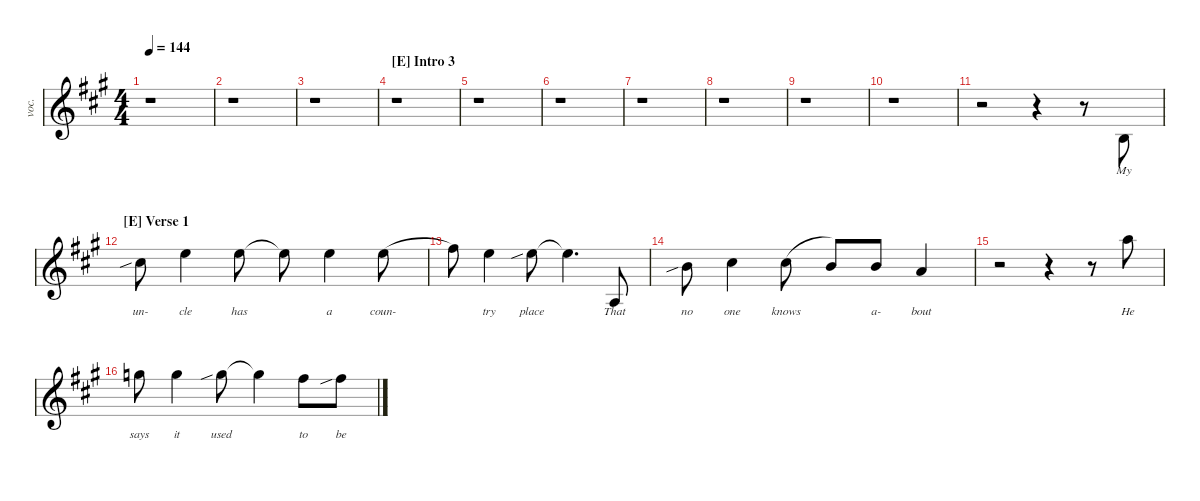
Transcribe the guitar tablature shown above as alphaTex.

\defaultSystemsLayout 4
\hideDynamics
\bracketExtendMode nobrackets
\track ("Vocals" "voc.") {instrument voiceoohs}
\staff {score}
\tuning (E4 B3 G3 D3 A2 E2)
\displaytranspose 12
\ts (4 4)
\tempo 144
\clef g2
\ks a
r.1{dy mf beam Down} |
r.1{beam Down} |
r.1{beam Down} |
\section ("E" "Intro 3")
r.1{beam Down} |
r.1{beam Down} |
r.1{beam Down} |
r.1{beam Down} |
r.1{beam Down} |
r.1{beam Down} |
r.1{beam Down} |
r.2{beam Down} r.4{beam Down} r.8{beam Down} 2.5{acc forcenatural}.8{lyrics (0 "My") lyrics (1 "") lyrics (2 "") lyrics (3 "") lyrics (4 "") beam Up} |
\section ("E" "Verse 1")
2.2{sib acc #}.8{lyrics (0 "un-") lyrics (1 "") lyrics (2 "") lyrics (3 "") lyrics (4 "") beam Down} 0.1{acc forcenatural}.4{lyrics (0 "cle") lyrics (1 "") lyrics (2 "") lyrics (3 "") lyrics (4 "") beam Down} 0.1{acc forcenatural}.8{lyrics (0 "has") lyrics (1 "") lyrics (2 "") lyrics (3 "") lyrics (4 "") beam Down} 0.1{t acc forcenatural}.8{beam Down} 0.1{acc forcenatural}.4{lyrics (0 "a") lyrics (1 "") lyrics (2 "") lyrics (3 "") lyrics (4 "") beam Down} 0.1{acc forcenatural}.8{lyrics (0 "coun-") lyrics (1 "") lyrics (2 "") lyrics (3 "") lyrics (4 "") legatoorigin beam Down} |
2.1{acc #}.8{beam Down} 0.1{acc forcenatural}.4{lyrics (0 "try") lyrics (1 "") lyrics (2 "") lyrics (3 "") lyrics (4 "") beam Down} 0.1{sib acc forcenatural}.8{lyrics (0 "place") lyrics (1 "") lyrics (2 "") lyrics (3 "") lyrics (4 "") beam Down} 0.1{t acc forcenatural}.4{d beam Down} 0.5{acc forcenatural}.8{lyrics (0 "That") lyrics (1 "") lyrics (2 "") lyrics (3 "") lyrics (4 "") beam Up} |
4.3{sib acc forcenatural}.8{lyrics (0 "no") lyrics (1 "") lyrics (2 "") lyrics (3 "") lyrics (4 "") beam Down} 2.2{acc #}.4{lyrics (0 "one") lyrics (1 "") lyrics (2 "") lyrics (3 "") lyrics (4 "") beam Down} 2.2{acc #}.8{lyrics (0 "knows") lyrics (1 "") lyrics (2 "") lyrics (3 "") lyrics (4 "") legatoorigin beam Down} 4.3{acc forcenatural}.8{beam Up} 4.3{acc forcenatural}.8{lyrics (0 "a-") lyrics (1 "") lyrics (2 "") lyrics (3 "") lyrics (4 "") beam Up} 2.3{acc forcenatural}.4{lyrics (0 "bout") lyrics (1 "") lyrics (2 "") lyrics (3 "") lyrics (4 "") beam Up} |
r.2{beam Down} r.4{beam Down} r.8{beam Down} 5.1{acc forcenatural}.8{lyrics (0 "He") lyrics (1 "") lyrics (2 "") lyrics (3 "") lyrics (4 "") beam Down} |
3.1{acc forcenatural}.8{lyrics (0 "says") lyrics (1 "") lyrics (2 "") lyrics (3 "") lyrics (4 "") beam Down} 3.1{acc forcenatural}.4{lyrics (0 "it") lyrics (1 "") lyrics (2 "") lyrics (3 "") lyrics (4 "") beam Down} 3.1{sib acc forcenatural}.8{lyrics (0 "used") lyrics (1 "") lyrics (2 "") lyrics (3 "") lyrics (4 "") beam Down} 3.1{t acc forcenatural}.4{beam Down} 2.1{acc #}.8{lyrics (0 "to") lyrics (1 "") lyrics (2 "") lyrics (3 "") lyrics (4 "") beam Down} 2.1{sib acc #}.8{lyrics (0 "be") lyrics (1 "") lyrics (2 "") lyrics (3 "") lyrics (4 "") beam Down}
